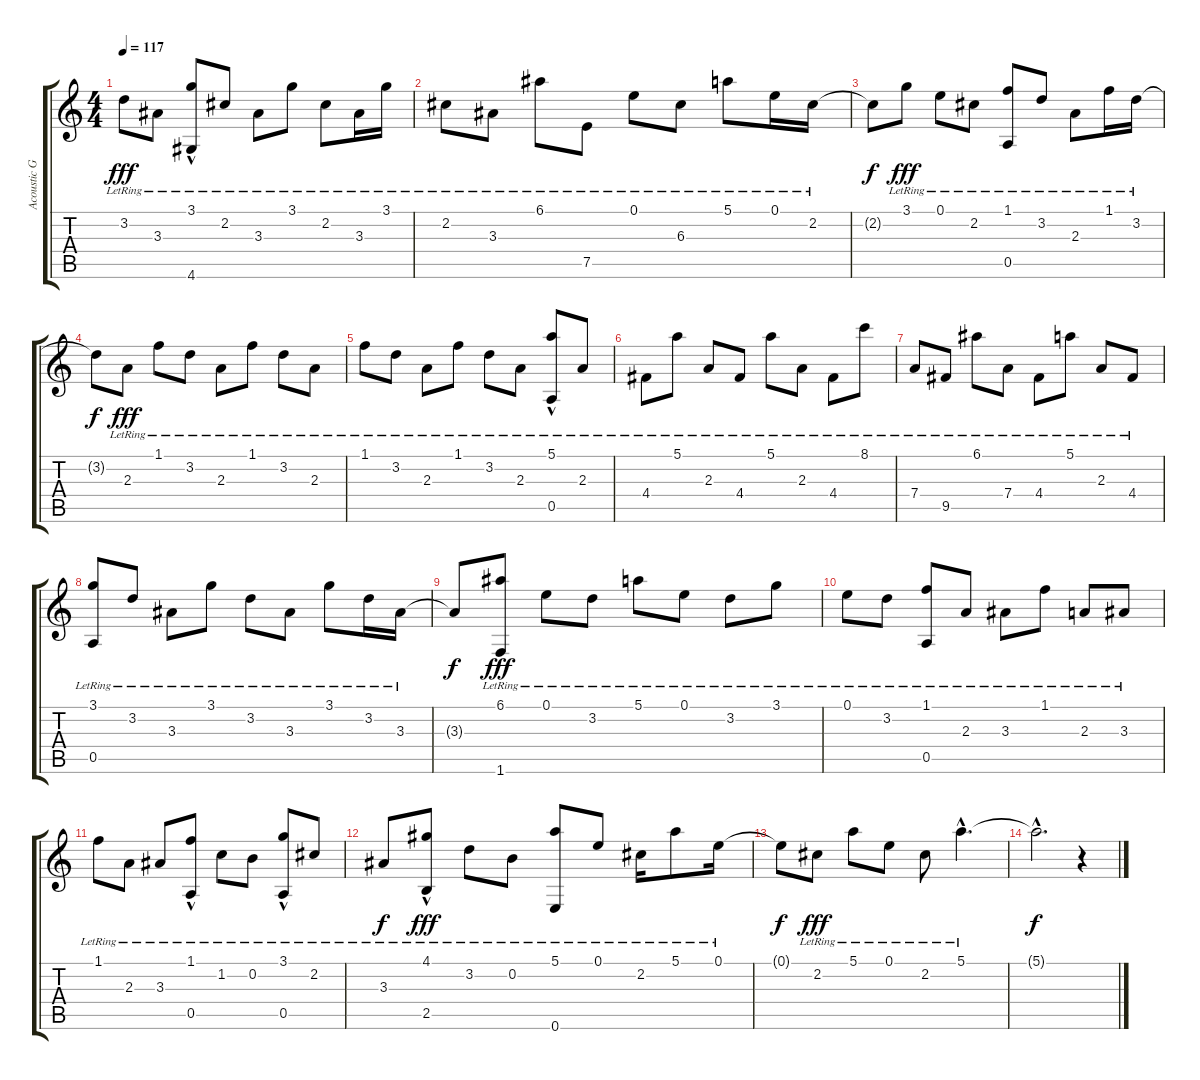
\track ("Acoustic Guitar" "Acoustic G") {instrument acousticguitarsteel}
\staff {score tabs}
\tuning (E4 B3 G3 D3 A2 E2) {hide}
\ts (4 4)
\tempo 117
\clef g2
\ks c
3.2{lr}.8{dy fff} 3.3{lr}.8 (3.1{lr} 4.6{hac lr}).8 2.2{lr}.8 3.3{lr}.8 3.1{lr}.8 2.2{lr}.8 3.3{lr}.16 3.1{lr}.16 |
2.2{lr}.8 3.3{lr}.8 6.1{lr}.8 7.5{lr}.8 0.1{lr}.8 6.3{lr}.8 5.1{lr}.8 0.1{lr}.16 2.2{lr}.16 |
2.2{t}.8{dy f} 3.1{lr}.8{dy fff} 0.1{lr}.8 2.2{lr}.8 (1.1{lr} 0.5{lr}).8 3.2{lr}.8 2.3{lr}.8 1.1{lr}.16 3.2{lr}.16 |
3.2{t}.8{dy f} 2.3{lr}.8{dy fff} 1.1{lr}.8 3.2{lr}.8 2.3{lr}.8 1.1{lr}.8 3.2{lr}.8 2.3{lr}.8 |
1.1{lr}.8 3.2{lr}.8 2.3{lr}.8 1.1{lr}.8 3.2{lr}.8 2.3{lr}.8 (5.1{lr} 0.5{hac lr}).8 2.3{lr}.8 |
4.4{lr}.8 5.1{lr}.8 2.3{lr}.8 4.4{lr}.8 5.1{lr}.8 2.3{lr}.8 4.4{lr}.8 8.1{lr}.8 |
7.4{lr}.8 9.5{lr}.8 6.1{lr}.8 7.4{lr}.8 4.4{lr}.8 5.1{lr}.8 2.3{lr}.8 4.4{lr}.8 |
(3.1{lr} 0.5{lr}).8 3.2{lr}.8 3.3{lr}.8 3.1{lr}.8 3.2{lr}.8 3.3{lr}.8 3.1{lr}.8 3.2{lr}.16 3.3{lr}.16 |
3.3{t}.8{dy f} (6.1{lr} 1.6{lr}).8{dy fff} 0.1{lr}.8 3.2{lr}.8 5.1{lr}.8 0.1{lr}.8 3.2{lr}.8 3.1{lr}.8 |
0.1{lr}.8 3.2{lr}.8 (1.1{lr} 0.5{lr}).8 2.3{lr}.8 3.3{lr}.8 1.1{lr}.8 2.3{lr}.8 3.3{lr}.8 |
1.1{lr}.8 2.3{lr}.8 3.3{lr}.8 (1.1{lr} 0.5{hac lr}).8 1.2{lr}.8 0.2{lr}.8 (3.1{lr} 0.5{hac lr}).8 2.2{lr}.8 |
3.3{lr}.8{dy f} (4.1{lr} 2.5{hac lr}).8{dy fff} 3.2{lr}.8 0.2{lr}.8 (5.1{lr} 0.6{lr}).8 0.1{lr}.8 2.2{lr}.16 5.1{lr}.8 0.1{lr}.16 |
0.1{t}.8{dy f} 2.2{lr}.8{dy fff} 5.1{lr}.8 0.1{lr}.8 2.2{lr}.8 5.1{hac lr}.4{d} |
5.1{hac t}.2{d dy f} r.4
